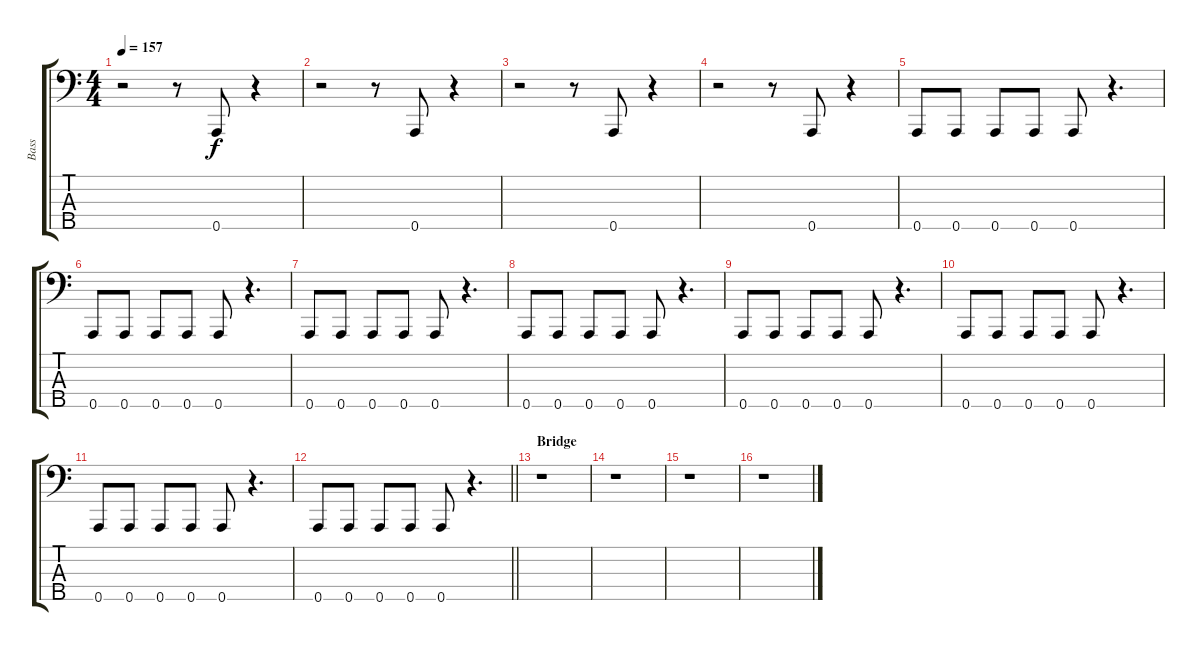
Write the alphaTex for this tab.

\track ("Bass" "Bass") {instrument electricbasspick}
\staff {score tabs}
\tuning (F2 C2 G1 C1 A0) {hide}
\ts (4 4)
\tempo 157
\clef f4
\ks c
r.2{dy f} r.8 0.5.8 r.4 |
r.2 r.8 0.5.8 r.4 |
r.2 r.8 0.5.8 r.4 |
r.2 r.8 0.5.8 r.4 |
0.5.8 0.5.8 0.5.8 0.5.8 0.5.8 r.4{d} |
0.5.8 0.5.8 0.5.8 0.5.8 0.5.8 r.4{d} |
0.5.8 0.5.8 0.5.8 0.5.8 0.5.8 r.4{d} |
0.5.8 0.5.8 0.5.8 0.5.8 0.5.8 r.4{d} |
0.5.8 0.5.8 0.5.8 0.5.8 0.5.8 r.4{d} |
0.5.8 0.5.8 0.5.8 0.5.8 0.5.8 r.4{d} |
0.5.8 0.5.8 0.5.8 0.5.8 0.5.8 r.4{d} |
\barLineRight lightlight
0.5.8 0.5.8 0.5.8 0.5.8 0.5.8 r.4{d} |
\section ("" "Bridge")
r.1 |
r.1 |
r.1 |
r.1
